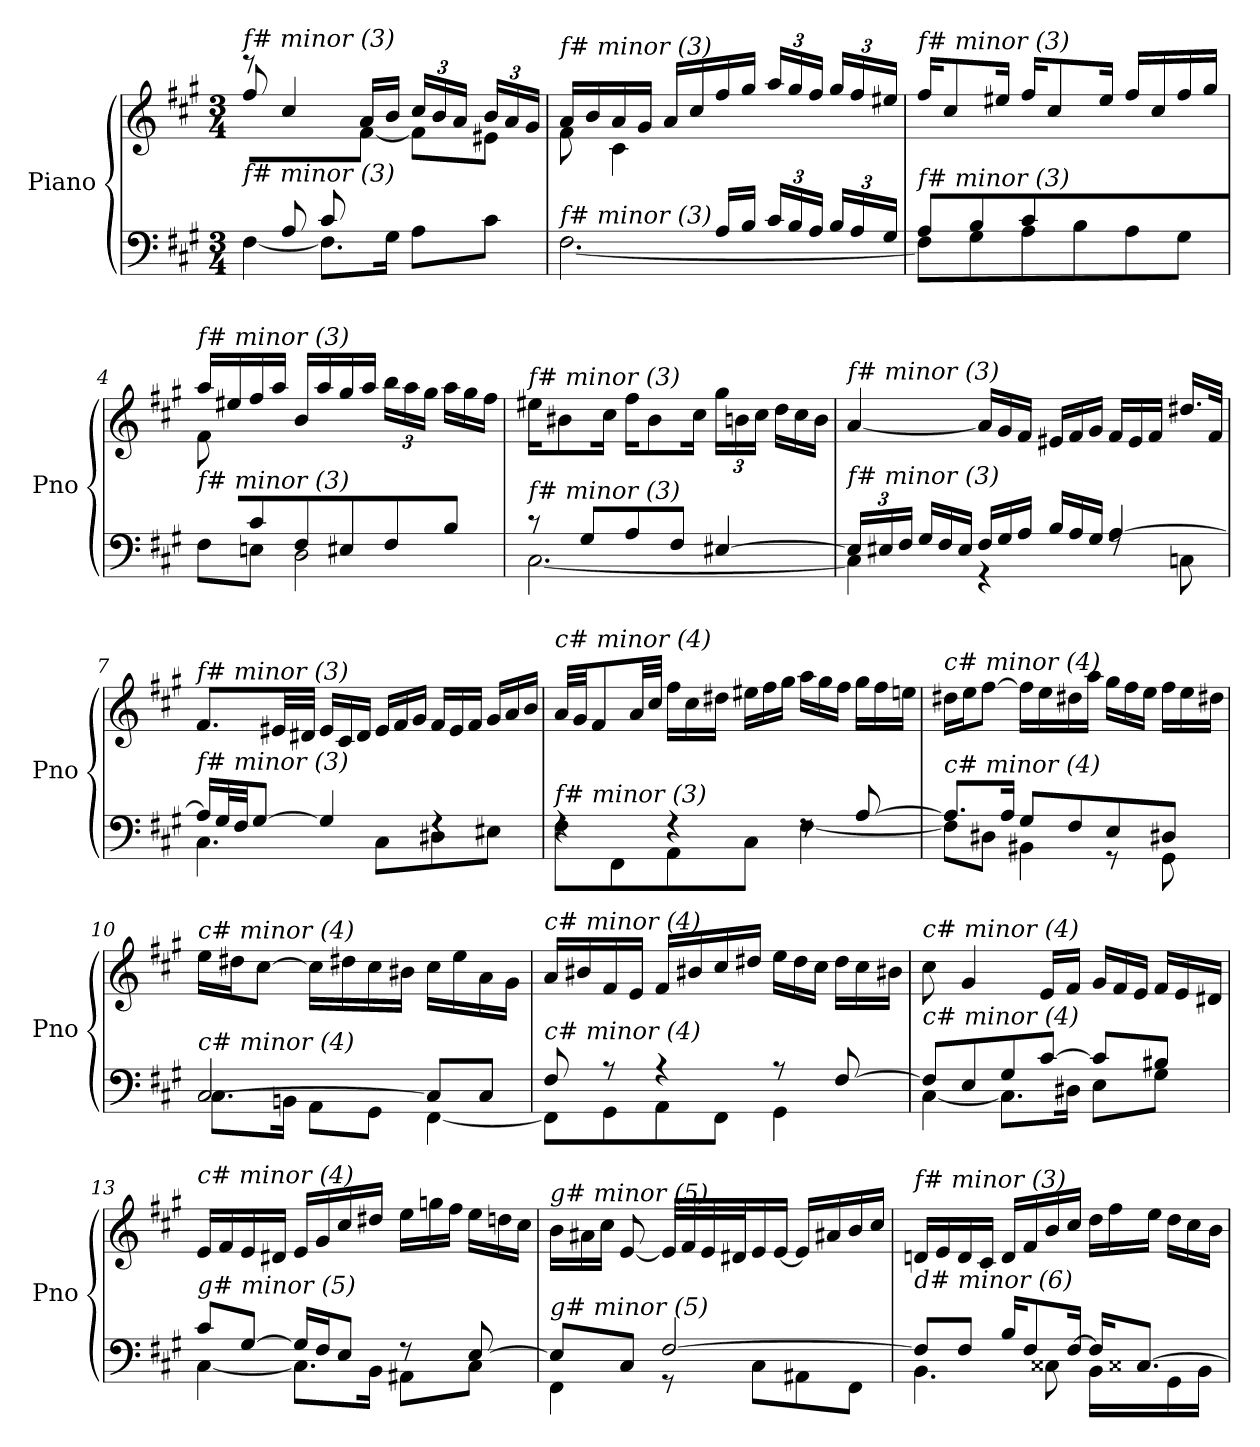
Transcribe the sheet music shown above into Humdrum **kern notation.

**kern	**kern
*part1	*part1
*staff2	*staff1
*I"Piano	*
*I'Pno	*
*clefF4	*clefG2
*k[f#c#g#]	*k[f#c#g#]
*M3/4	*M3/4
=1	=1
*^	*^
!	!	!LO:TX:i:t=f# minor (3)	!
!LO:TX:i:t=f# minor (3)	!	!	!
8ryy	[4F#\	8ff#/	8reee
8A/L	.	4cc#/	4ryy
8c#/	8.F#\L]	.	.
4.ryy	.	16a/LL	[8f#\J
.	16G#\Jk	16b/JJ	.
*	*	*Xbrackettup	*
.	8A\L	24cc#/LL	8f#\L]
.	.	24b/	.
.	.	24a/JJ	.
.	8c#\J	24b/LL	8e#X\J
.	.	24a/	.
.	.	24g#/JJ	.
=2	=2	=2	=2
*	*^	*	*^
!	!	!	!LO:TX:i:t=f# minor (3)	!	!
!LO:TX:i:t=f# minor (3)	!	!	!	!	!
4.ryy	[2.F#\	4.ryy	16a/LL	8f#\	4.ryy
.	.	.	16b/	.	.
.	.	.	16a/	4c#\	.
.	.	.	16g#/JJ	.	.
.	.	.	16a/LL	.	.
.	.	.	16cc#/	.	.
4.ryy	.	16A/LL	16ff#/	4.ryy	4.ryy
.	.	16B/JJ	16gg#/JJ	.	.
*	*	*Xbrackettup	*	*	*
.	.	24c#/LL	24aa/LL	.	.
.	.	24B/	24gg#/	.	.
.	.	24A/JJ	24ff#/JJ	.	.
.	.	24B/LL	24gg#/LL	.	.
.	.	24A/	24ff#/	.	.
.	.	24G#/JJ	24ee#X/JJ	.	.
*	*	*	*	*v	*v
=3	=3	=3	=3	=3
!	!	!	!LO:TX:i:t=f# minor (3)	!
!LO:TX:i:t=f# minor (3)	!	!	!	!
*	*v	*v	*	*
8A/L	8F#\L]	16ff#/KL	4.ryy
.	.	8cc#/	.
8B/	8G#\	.	.
.	.	16ee#X/Jk	.
8c#/	8A\	16ff#/KL	.
.	.	8cc#/	.
4.ryy	8B\	.	8g#\
.	.	16ee#/Jk	.
.	8A\	16ff#/LL	8f#\
.	.	16cc#/	.
.	8G#\J	16ff#/	8e#X\J
.	.	16gg#/JJ	.
!!LO:LB:g=z	!!
=4	=4	=4	=4
!	!	!LO:TX:i:t=f# minor (3)	!
!LO:TX:i:t=f# minor (3)	!	!	!
8ryy	8F#\L	16aa/LL	8f#\L
.	.	16ee#X/	.
8c#/	8En\J	16ff#/	2ryy
.	.	16aa/JJ	.
8F#/	2D\	16b/LL	.
.	.	16aa/	.
8E#X/	.	16gg#/	.
.	.	16aa/JJ	.
8F#/	.	24bb\LL	.
.	.	24aa\	.
.	.	24gg#\JJ	.
*	*	*Xtuplet	*
8B/J	.	24aa\LL	8ryy
.	.	24gg#\	.
.	.	24ff#\JJ	.
*	*	*v	*v
=5	=5	=5
!	!	!LO:TX:i:t=f# minor (3)
!LO:TX:i:t=f# minor (3)	!	!
8r	[2.C#\	16ee#X\KL
.	.	8b#X\
8G#/L	.	.
.	.	16cc#\Jk
8A/	.	16ff#\KL
.	.	8b#\
8F#/J	.	.
.	.	16cc#\Jk
*	*	*tuplet
[4E#X/	.	24gg#\LL
.	.	24bn\
.	.	24cc#\JJ
*	*	*Xtuplet
.	.	24dd\LL
.	.	24cc#\
.	.	24b\JJ
=6	=6	=6
!	!	!LO:TX:i:t=f# minor (3)
!LO:TX:i:t=f# minor (3)	!	!
24E#/LL]	4C#\]	[4a/
24E#X/	.	.
24F#/JJ	.	.
*Xtuplet	*	*
24G#/LL	.	.
24F#/	.	.
24E#/JJ	.	.
24F#/LL	4r	24a/LL]
24G#/	.	24g#/
24A/JJ	.	24f#/JJ
24B/LL	.	24e#X/LL
24A/	.	24f#/
24G#/JJ	.	24g#/JJ
[4A/	8rF	24f#/LL
.	.	24e#/
.	.	24f#/JJ
.	8Cni\	16.dd#X/LL
.	.	32f#/JJk
!!LO:LB:g=z
=7	=7	=7
!	!	!LO:TX:i:t=f# minor (3)
!LO:TX:i:t=f# minor (3)	!	!
16A/LL]	4.C#\	8.f#/L
32G#/L	.	.
32F#/JJ	.	.
[8G#/J	.	.
.	.	32e#X/LL
.	.	32d#X/JJJ
4G#/]	.	24e#/LL
.	.	24c#/
.	.	24d#/JJ
.	8C#\L	24e#/LL
.	.	24f#/
.	.	24g#/JJ
4rF	8D#X\	24f#/LL
.	.	24e#/
.	.	24f#/JJ
.	8E#X\J	24g#/LL
.	.	24a/
.	.	24b/JJ
=8	=8	=8
!	!	!LO:TX:i:t=c# minor (4)
!LO:TX:i:t=f# minor (3)	!	!
4rF	8F#\L	32a/LLL
.	.	32g#/JJ
.	.	8f#/
.	8FF#\	.
.	.	32a/LL
.	.	32cc#/JJJ
4rF	8AA\	24ff#\LL
.	.	24cc#\
.	.	24dd#X\JJ
.	8C#\J	24ee#X\LL
.	.	24ff#\
.	.	24gg#\JJ
8rF	[4F#\	24aa\LL
.	.	24gg#\
.	.	24ff#\JJ
[8A/	.	24gg#\LL
.	.	24ff#\
.	.	24een\JJ
=9	=9	=9
!	!	!LO:TX:i:t=c# minor (4)
!LO:TX:i:t=c# minor (4)	!	!
8.A/L]	8F#\L]	16dd#X\LL
.	.	16ee\J
.	8D#X\J	[8ff#\J
16A/Jk	.	.
8G#/L	4BB#X\	16ff#\LL]
.	.	16ee\
8F#/	.	16dd#X\
.	.	16aa\JJ
8E/	8r	24gg#\LL
.	.	24ff#\
.	.	24ee\JJ
8D#X/J	8GG#\	24ff#\LL
.	.	24ee\
.	.	24dd#X\JJ
!!LO:LB:g=z
=10	=10	=10
!	!	!LO:TX:i:t=c# minor (4)
!LO:TX:i:t=c# minor (4)	!	!
[2C#/	8.C#\L	16ee\LL
.	.	16dd#X\J
.	.	[8cc#\J
.	16BBn\Jk	.
.	8AA\L	16cc#\LL]
.	.	16dd#X\
.	8GG#\J	16cc#\
.	.	16b#X\JJ
8C#/L]	[4FF#\	16cc#\LL
.	.	16ee\
8C#/J	.	16a\
.	.	16g#\JJ
=11	=11	=11
!	!	!LO:TX:i:t=c# minor (4)
!LO:TX:i:t=c# minor (4)	!	!
8F#/	8FF#\L]	16a/LL
.	.	16b#X/
8r	8GG#\	16f#/
.	.	16e/JJ
4r	8AA\	16f#/LL
.	.	16b#X/
.	8FF#\J	16cc#/
.	.	16dd#X/JJ
8r	4GG#\	24ee\LL
.	.	24dd#\
.	.	24cc#\JJ
[8F#/	.	24dd#\LL
.	.	24cc#\
.	.	24b#X\JJ
=12	=12	=12
!	!	!LO:TX:i:t=c# minor (4)
!LO:TX:i:t=c# minor (4)	!	!
8F#/L]	[4C#\	8cc#\
8E/	.	4g#/
8G#/	8.C#\L]	.
[8c#/J	.	16e/LL
.	16D#X\Jk	16f#/JJ
8c#/L]	8E\L	24g#/LL
.	.	24f#/
.	.	24e/JJ
8B#X/J	8G#\J	24f#/LL
.	.	24e/
.	.	24d#X/JJ
!!LO:LB:g=z
=13	=13	=13
!	!	!LO:TX:i:t=c# minor (4)
!LO:TX:i:t=g# minor (5)	!	!
8c#/L	[4C#\	16e/LL
.	.	16f#/
[8G#/J	.	16e/
.	.	16d#X/JJ
16G#/LL]	8.C#\L]	16e/LL
16F#/J	.	16g#/
8E/J	.	16cc#/
.	16BB\Jk	16dd#X/JJ
8r	8AA#X\L	24ee\LL
.	.	24ggn\
.	.	24ff#\JJ
[8E/	8C#\J	24ee\LL
.	.	24ddn\
.	.	24cc#\JJ
=14	=14	=14
!	!	!LO:TX:i:t=g# minor (5)
!LO:TX:i:t=g# minor (5)	!	!
8E/L]	4FF#\	24b\LL
.	.	24a#X\
.	.	24cc#\JJ
8C#/J	.	[8e/
[2F#/	8r	32e/LLL]
.	.	32f#/
.	.	32e/
.	.	32d#X/J
.	8C#\L	16e/
.	.	[16e/JJ
.	8AA#X\	16e/LL]
.	.	16a#X/
.	8FF#\J	16b/
.	.	16cc#/JJ
=15	=15	=15
!	!	!LO:TX:i:t=f# minor (3)
!LO:TX:i:t=d# minor (6)	!	!
8F#/L]	4.BB\	16dn/LL
.	.	16e/
8F#/J	.	16d/
.	.	16c#/JJ
16B/KL	.	16d/LL
8F#/	.	16f#/
.	8C##Xi\	16b/
[16F#/Jk	.	16cc#/JJ
16F#/KL]	16BB\LL	24dd\LL
.	.	24ff#\
[8.C##Xi/J	16C##Xi\yy	.
.	.	24ee\JJ
.	16GG#\	24dd\LL
.	.	24cc#\
.	16BB\JJ	.
.	.	24b\JJ
*v	*v	*
=	=
*-	*-
